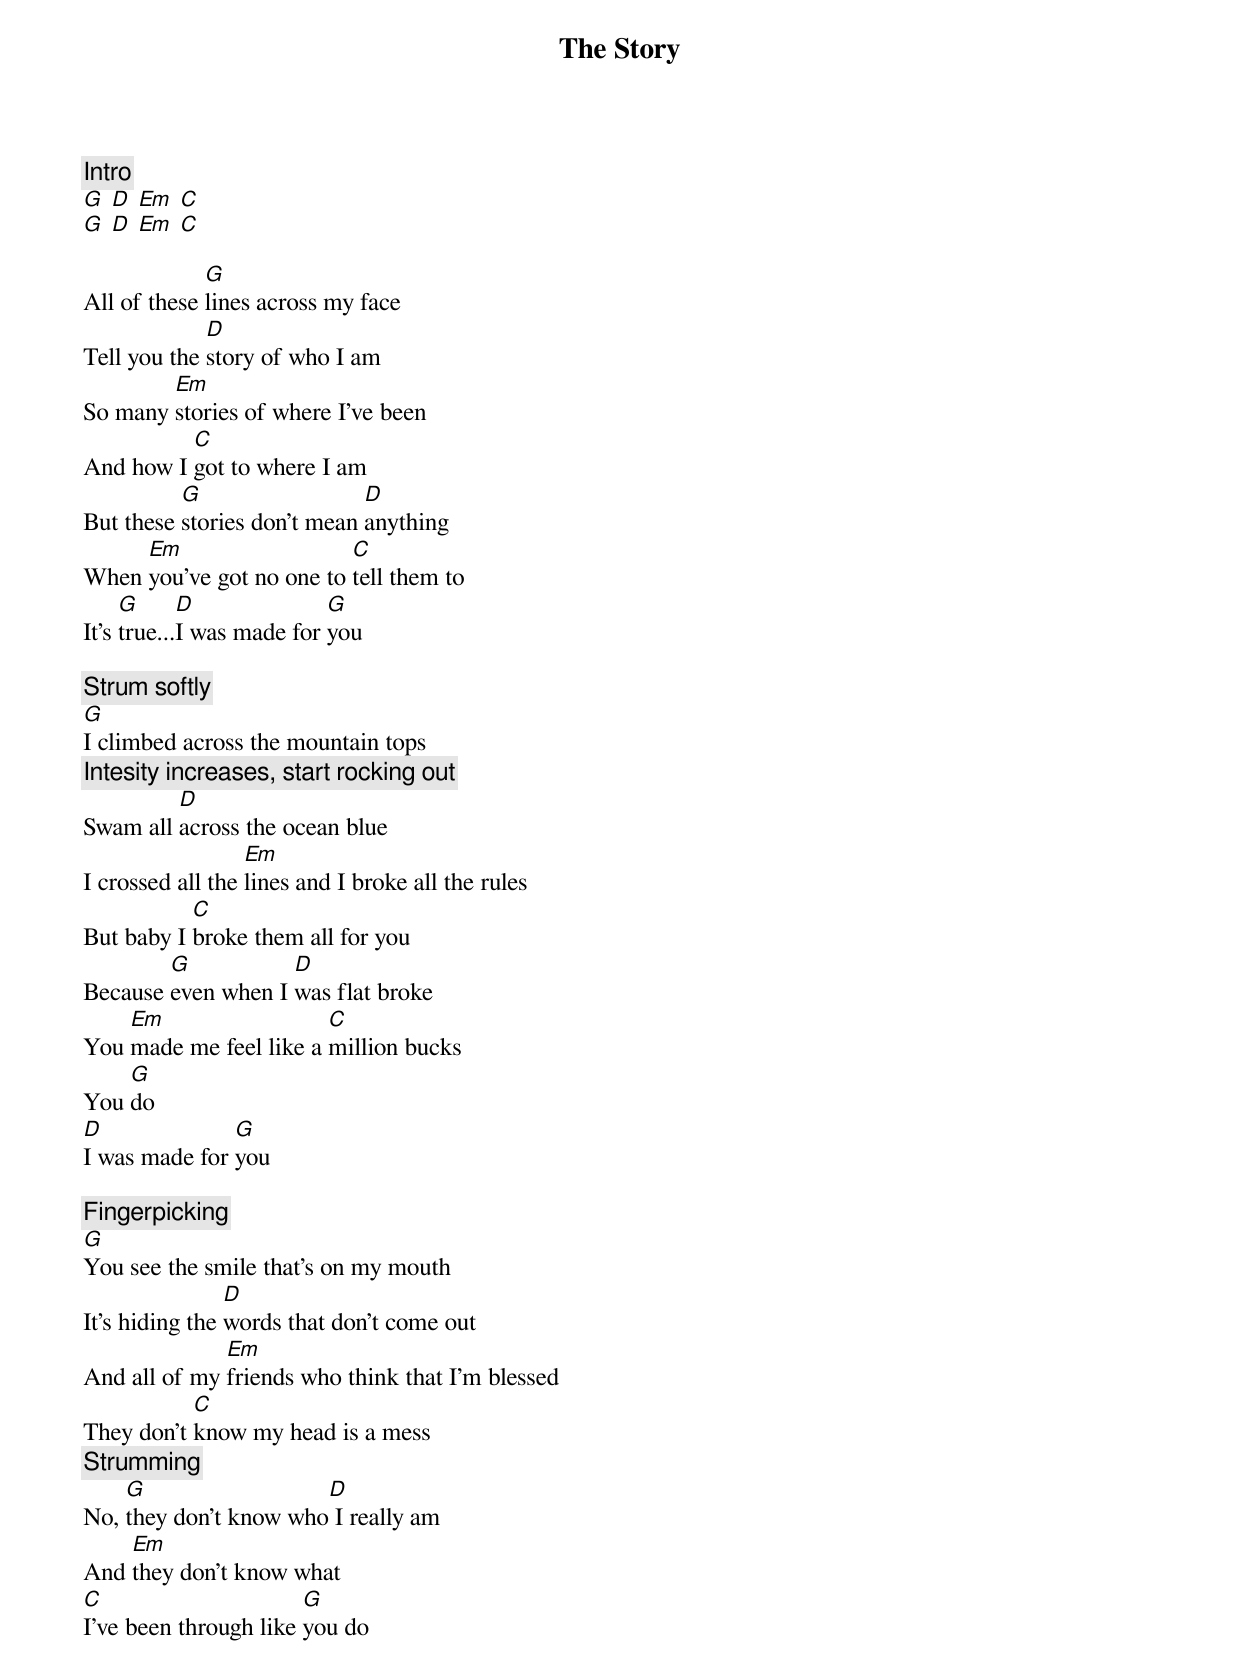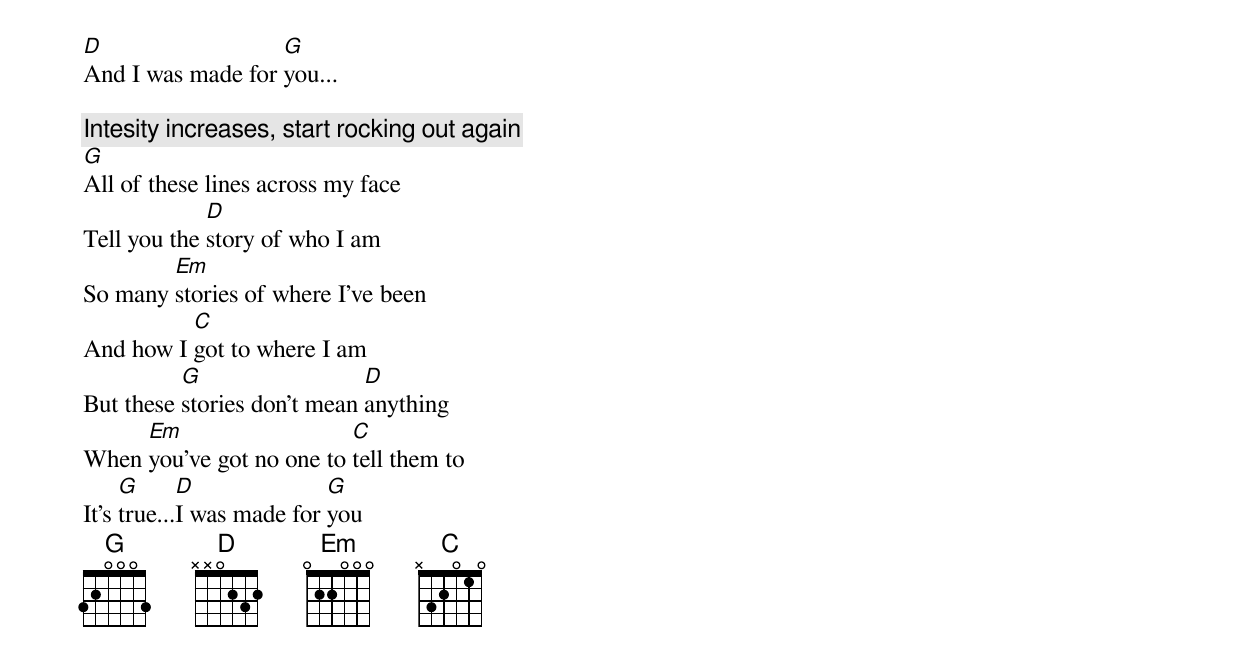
{title:The Story}
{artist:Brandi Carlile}
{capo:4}

{c:Intro}
[G] [D] [Em] [C]
[G] [D] [Em] [C]

All of these [G]lines across my face
Tell you the [D]story of who I am
So many [Em]stories of where I've been
And how I [C]got to where I am
But these [G]stories don't mean [D]anything
When [Em]you've got no one to [C]tell them to
It's [G]true...[D]I was made for [G]you

{c:Strum softly}
[G]I climbed across the mountain tops
{c:Intesity increases, start rocking out}
Swam all [D]across the ocean blue
I crossed all the [Em]lines and I broke all the rules
But baby I [C]broke them all for you
Because [G]even when I [D]was flat broke
You [Em]made me feel like a [C]million bucks
You [G]do
[D]I was made for [G]you

{c:Fingerpicking}
[G]You see the smile that's on my mouth
It's hiding the [D]words that don't come out
And all of my [Em]friends who think that I'm blessed
They don't [C]know my head is a mess
{c:Strumming}
No, [G]they don't know who[D] I really am
And [Em]they don't know what
[C]I've been through like [G]you do
[D]And I was made for [G]you...

{c:Intesity increases, start rocking out again}
[G]All of these lines across my face
Tell you the [D]story of who I am
So many [Em]stories of where I've been
And how I [C]got to where I am
But these [G]stories don't mean [D]anything
When [Em]you've got no one to [C]tell them to
It's [G]true...[D]I was made for [G]you
